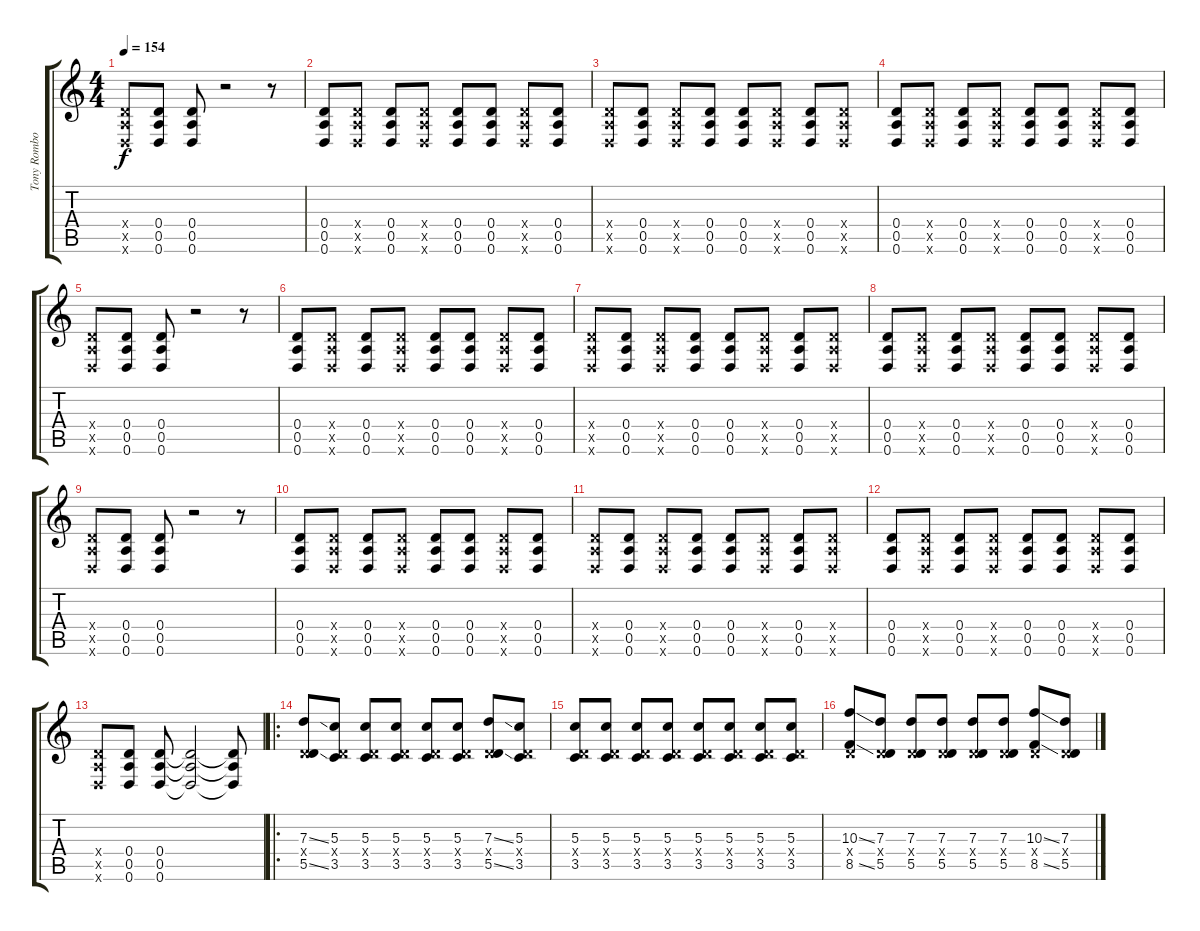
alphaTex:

\track ("Tony Rombola" "Tony Rombo") {instrument distortionguitar}
\staff {score tabs}
\tuning (E4 B3 G3 D3 A2 D2) {hide}
\ts (4 4)
\tempo 154
\clef g2
\ks c
(0.4{x} 0.5{x} 0.6{x}).8{dy f} (0.4 0.5 0.6).8 (0.4 0.5 0.6).8 r.2 r.8 |
(0.4 0.5 0.6).8 (0.4{x} 0.5{x} 0.6{x}).8 (0.4 0.5 0.6).8 (0.4{x} 0.5{x} 0.6{x}).8 (0.4 0.5 0.6).8 (0.4 0.5 0.6).8 (0.4{x} 0.5{x} 0.6{x}).8 (0.4 0.5 0.6).8 |
(0.4{x} 0.5{x} 0.6{x}).8 (0.4 0.5 0.6).8 (0.4{x} 0.5{x} 0.6{x}).8 (0.4 0.5 0.6).8 (0.4 0.5 0.6).8 (0.4{x} 0.5{x} 0.6{x}).8 (0.4 0.5 0.6).8 (0.4{x} 0.5{x} 0.6{x}).8 |
(0.4 0.5 0.6).8 (0.4{x} 0.5{x} 0.6{x}).8 (0.4 0.5 0.6).8 (0.4{x} 0.5{x} 0.6{x}).8 (0.4 0.5 0.6).8 (0.4 0.5 0.6).8 (0.4{x} 0.5{x} 0.6{x}).8 (0.4 0.5 0.6).8 |
(0.4{x} 0.5{x} 0.6{x}).8 (0.4 0.5 0.6).8 (0.4 0.5 0.6).8 r.2 r.8 |
(0.4 0.5 0.6).8 (0.4{x} 0.5{x} 0.6{x}).8 (0.4 0.5 0.6).8 (0.4{x} 0.5{x} 0.6{x}).8 (0.4 0.5 0.6).8 (0.4 0.5 0.6).8 (0.4{x} 0.5{x} 0.6{x}).8 (0.4 0.5 0.6).8 |
(0.4{x} 0.5{x} 0.6{x}).8 (0.4 0.5 0.6).8 (0.4{x} 0.5{x} 0.6{x}).8 (0.4 0.5 0.6).8 (0.4 0.5 0.6).8 (0.4{x} 0.5{x} 0.6{x}).8 (0.4 0.5 0.6).8 (0.4{x} 0.5{x} 0.6{x}).8 |
(0.4 0.5 0.6).8 (0.4{x} 0.5{x} 0.6{x}).8 (0.4 0.5 0.6).8 (0.4{x} 0.5{x} 0.6{x}).8 (0.4 0.5 0.6).8 (0.4 0.5 0.6).8 (0.4{x} 0.5{x} 0.6{x}).8 (0.4 0.5 0.6).8 |
(0.4{x} 0.5{x} 0.6{x}).8 (0.4 0.5 0.6).8 (0.4 0.5 0.6).8 r.2 r.8 |
(0.4 0.5 0.6).8 (0.4{x} 0.5{x} 0.6{x}).8 (0.4 0.5 0.6).8 (0.4{x} 0.5{x} 0.6{x}).8 (0.4 0.5 0.6).8 (0.4 0.5 0.6).8 (0.4{x} 0.5{x} 0.6{x}).8 (0.4 0.5 0.6).8 |
(0.4{x} 0.5{x} 0.6{x}).8 (0.4 0.5 0.6).8 (0.4{x} 0.5{x} 0.6{x}).8 (0.4 0.5 0.6).8 (0.4 0.5 0.6).8 (0.4{x} 0.5{x} 0.6{x}).8 (0.4 0.5 0.6).8 (0.4{x} 0.5{x} 0.6{x}).8 |
(0.4 0.5 0.6).8 (0.4{x} 0.5{x} 0.6{x}).8 (0.4 0.5 0.6).8 (0.4{x} 0.5{x} 0.6{x}).8 (0.4 0.5 0.6).8 (0.4 0.5 0.6).8 (0.4{x} 0.5{x} 0.6{x}).8 (0.4 0.5 0.6).8 |
(0.4{x} 0.5{x} 0.6{x}).8 (0.4 0.5 0.6).8 (0.4 0.5 0.6).8 (0.4{t} 0.5{t} 0.6{t}).2 (0.4{t} 0.5{t} 0.6{t}).8 |
\ro
(7.3{ss} 0.4{x} 5.5{ss}).8 (5.3 0.4{x} 3.5).8 (5.3 0.4{x} 3.5).8 (5.3 0.4{x} 3.5).8 (5.3 0.4{x} 3.5).8 (5.3 0.4{x} 3.5).8 (7.3{ss} 0.4{x} 5.5{ss}).8 (5.3 0.4{x} 3.5).8 |
(5.3 0.4{x} 3.5).8 (5.3 0.4{x} 3.5).8 (5.3 0.4{x} 3.5).8 (5.3 0.4{x} 3.5).8 (5.3 0.4{x} 3.5).8 (5.3 0.4{x} 3.5).8 (5.3 0.4{x} 3.5).8 (5.3 0.4{x} 3.5).8 |
(10.3{ss} 0.4{x} 8.5{ss}).8 (7.3 0.4{x} 5.5).8 (7.3 0.4{x} 5.5).8 (7.3 0.4{x} 5.5).8 (7.3 0.4{x} 5.5).8 (7.3 0.4{x} 5.5).8 (10.3{ss} 0.4{x} 8.5{ss}).8 (7.3 0.4{x} 5.5).8
